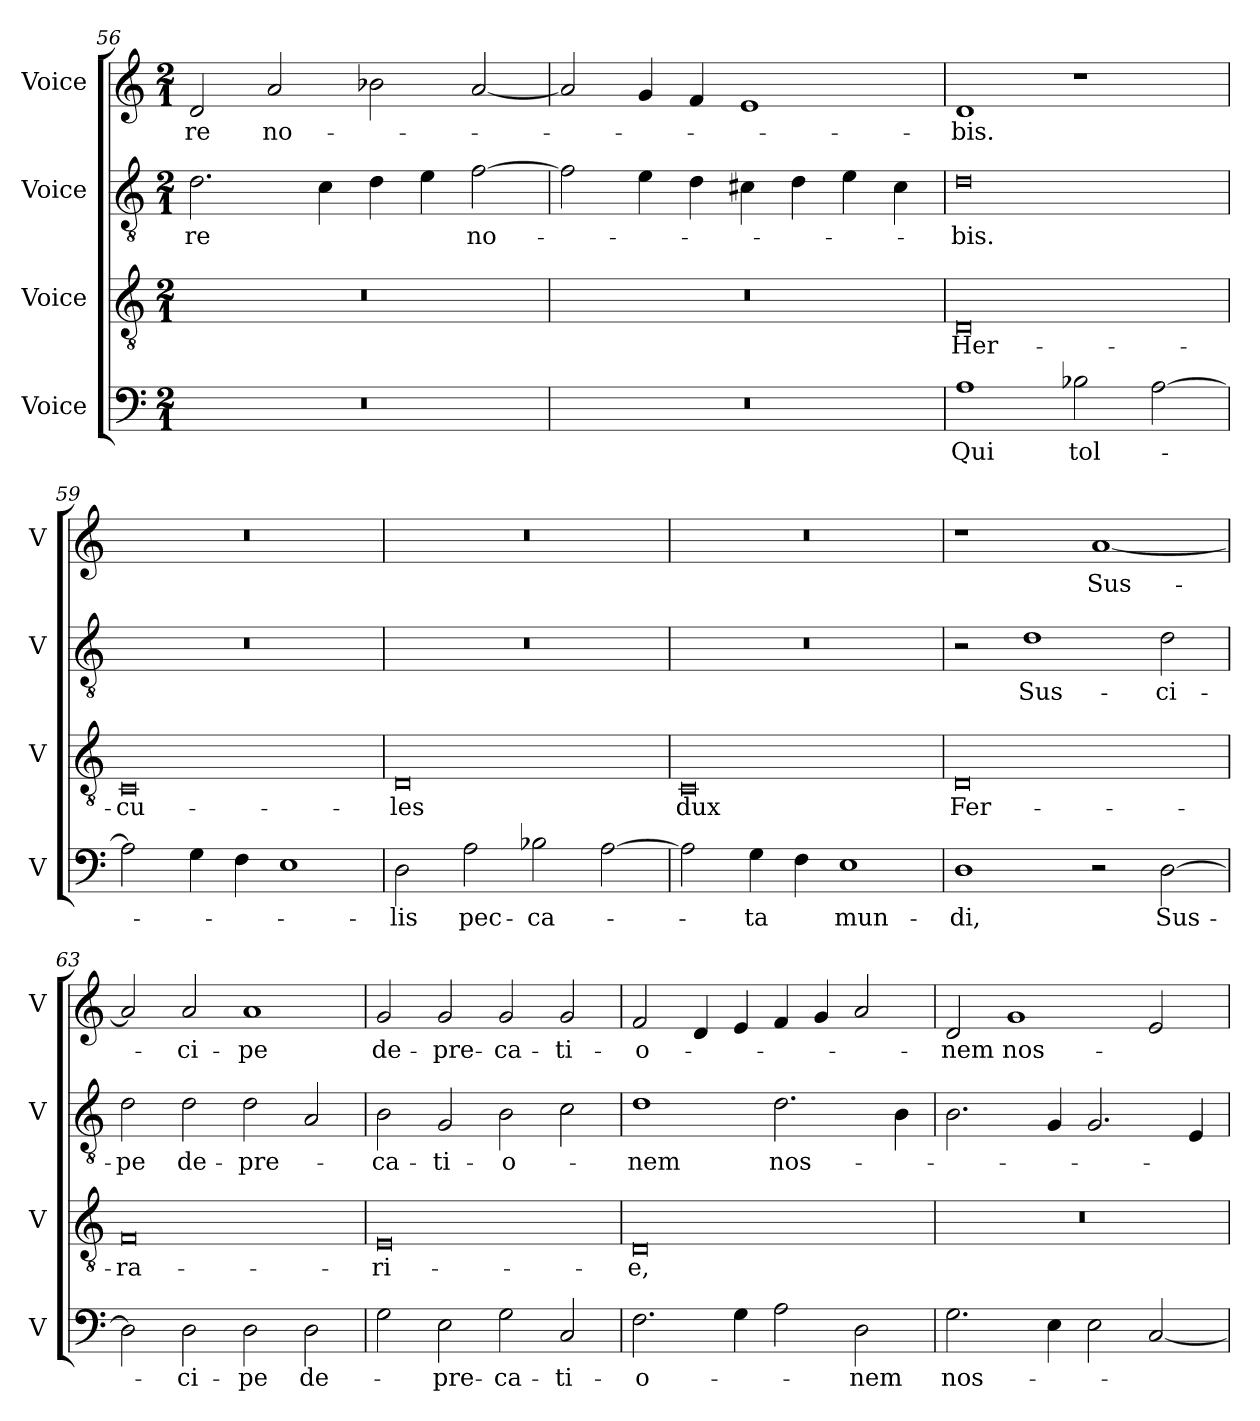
**kern	**text	**kern	**text	**kern	**text	**kern	**text
*part4	*part4	*part3	*part3	*part2	*part2	*part1	*part1
*staff4	*staff4	*staff3	*staff3	*staff2	*staff2	*staff1	*staff1
*I"Voice	*	*I"Voice	*	*I"Voice	*	*I"Voice	*
*I'V	*	*I'V	*	*I'V	*	*I'V	*
*clefF4	*	*clefGv2	*	*clefGv2	*	*clefG2	*
*k[]	*	*k[]	*	*k[]	*	*k[]	*
*M2/1	*	*M2/1	*	*M2/1	*	*M2/1	*
=56	=56	=56	=56	=56	=56	=56	=56
!	!	!	!	!	!LO:LY:b	!	!LO:LY:b
0r	.	0r	.	2.d\	-re	2d/	-re
!	!	!	!	!	!	!	!LO:LY:b
.	.	.	.	.	.	2a/	no-
.	.	.	.	4c\	.	.	.
.	.	.	.	4d\	.	2b-X\	.
.	.	.	.	4e\	.	.	.
!	!	!	!	!	!LO:LY:b	!	!
.	.	.	.	[2f\	no-	[2a/	.
=57	=57	=57	=57	=57	=57	=57	=57
0r	.	0r	.	2f\]	.	2a/]	.
.	.	.	.	4e\	.	4g/	.
.	.	.	.	4d\	.	4f/	.
.	.	.	.	4c#X\	.	1e	.
.	.	.	.	4d\	.	.	.
.	.	.	.	4e\	.	.	.
.	.	.	.	4c#\	.	.	.
=58	=58	=58	=58	=58	=58	=58	=58
!	!LO:LY:b	!	!LO:LY:b	!	!LO:LY:b	!	!LO:LY:b
1A	Qui	0D	Her-	0d	-bis.	1d	-bis.
!	!LO:LY:b	!	!	!	!	!	!
2B-X\	tol-	.	.	.	.	1r	.
[2A\	.	.	.	.	.	.	.
!!LO:LB:g=z
=59	=59	=59	=59	=59	=59	=59	=59
!	!	!	!LO:LY:b	!	!	!	!
2A\]	.	0C	-cu-	0r	.	0r	.
4G\	.	.	.	.	.	.	.
4F\	.	.	.	.	.	.	.
1E	.	.	.	.	.	.	.
=60	=60	=60	=60	=60	=60	=60	=60
!	!LO:LY:b	!	!LO:LY:b	!	!	!	!
2D\	-lis	0D	-les	0r	.	0r	.
!	!LO:LY:b	!	!	!	!	!	!
2A\	pec-	.	.	.	.	.	.
!	!LO:LY:b	!	!	!	!	!	!
2B-X\	-ca-	.	.	.	.	.	.
[2A\	.	.	.	.	.	.	.
=61	=61	=61	=61	=61	=61	=61	=61
!	!	!	!LO:LY:b	!	!	!	!
2A\]	.	0C	dux	0r	.	0r	.
!	!LO:LY:b	!	!	!	!	!	!
4G\	-ta	.	.	.	.	.	.
4F\	.	.	.	.	.	.	.
!	!LO:LY:b	!	!	!	!	!	!
1E	mun-	.	.	.	.	.	.
=62	=62	=62	=62	=62	=62	=62	=62
!	!LO:LY:b	!	!LO:LY:b	!	!	!	!
1D	-di,	0D	Fer-	2r	.	1r	.
!	!	!	!	!	!LO:LY:b	!	!
.	.	.	.	1d	Sus-	.	.
!	!	!	!	!	!	!	!LO:LY:b
2r	.	.	.	.	.	[1a	Sus-
!	!LO:LY:b	!	!	!	!LO:LY:b	!	!
[2D\	Sus-	.	.	2d\	-ci-	.	.
=63	=63	=63	=63	=63	=63	=63	=63
!	!	!	!LO:LY:b	!	!LO:LY:b	!	!
2D\]	.	0F	-ra-	2d\	-pe	2a/]	.
!	!LO:LY:b	!	!	!	!LO:LY:b	!	!LO:LY:b
2D\	-ci-	.	.	2d\	de-	2a/	-ci-
!	!LO:LY:b	!	!	!	!LO:LY:b	!	!LO:LY:b
2D\	-pe	.	.	2d\	-pre-	1a	-pe
!	!LO:LY:b	!	!	!	!	!	!
2D\	de-	.	.	2A/	.	.	.
=64	=64	=64	=64	=64	=64	=64	=64
!	!	!	!LO:LY:b	!	!LO:LY:b	!	!LO:LY:b
2G\	.	0E	-ri-	2B\	-ca-	2g/	de-
!	!LO:LY:b	!	!	!	!LO:LY:b	!	!LO:LY:b
2E\	-pre-	.	.	2G/	-ti-	2g/	-pre-
!	!LO:LY:b	!	!	!	!LO:LY:b	!	!LO:LY:b
2G\	-ca-	.	.	2B\	-o-	2g/	-ca-
!	!LO:LY:b	!	!	!	!	!	!LO:LY:b
2C/	-ti-	.	.	2c\	.	2g/	-ti-
!!LO:PB:g=z
=65	=65	=65	=65	=65	=65	=65	=65
!	!LO:LY:b	!	!LO:LY:b	!	!LO:LY:b	!	!LO:LY:b
2.F\	-o-	0D	-e,	1d	-nem	2f/	-o-
.	.	.	.	.	.	4d/	.
4G\	.	.	.	.	.	4e/	.
!	!	!	!	!	!LO:LY:b	!	!
2A\	.	.	.	2.d\	nos-	4f/	.
.	.	.	.	.	.	4g/	.
!	!LO:LY:b	!	!	!	!	!	!
2D\	-nem	.	.	.	.	2a/	.
.	.	.	.	4B\	.	.	.
=66	=66	=66	=66	=66	=66	=66	=66
!	!LO:LY:b	!	!	!	!	!	!LO:LY:b
2.G\	nos-	0r	.	2.B\	.	2d/	-nem
!	!	!	!	!	!	!	!LO:LY:b
.	.	.	.	.	.	1g	nos-
4E\	.	.	.	4G/	.	.	.
2E\	.	.	.	2.G/	.	.	.
[2C/	.	.	.	.	.	2e/	.
.	.	.	.	4E/	.	.	.
=	=	=	=	=	=	=	=
*-	*-	*-	*-	*-	*-	*-	*-
